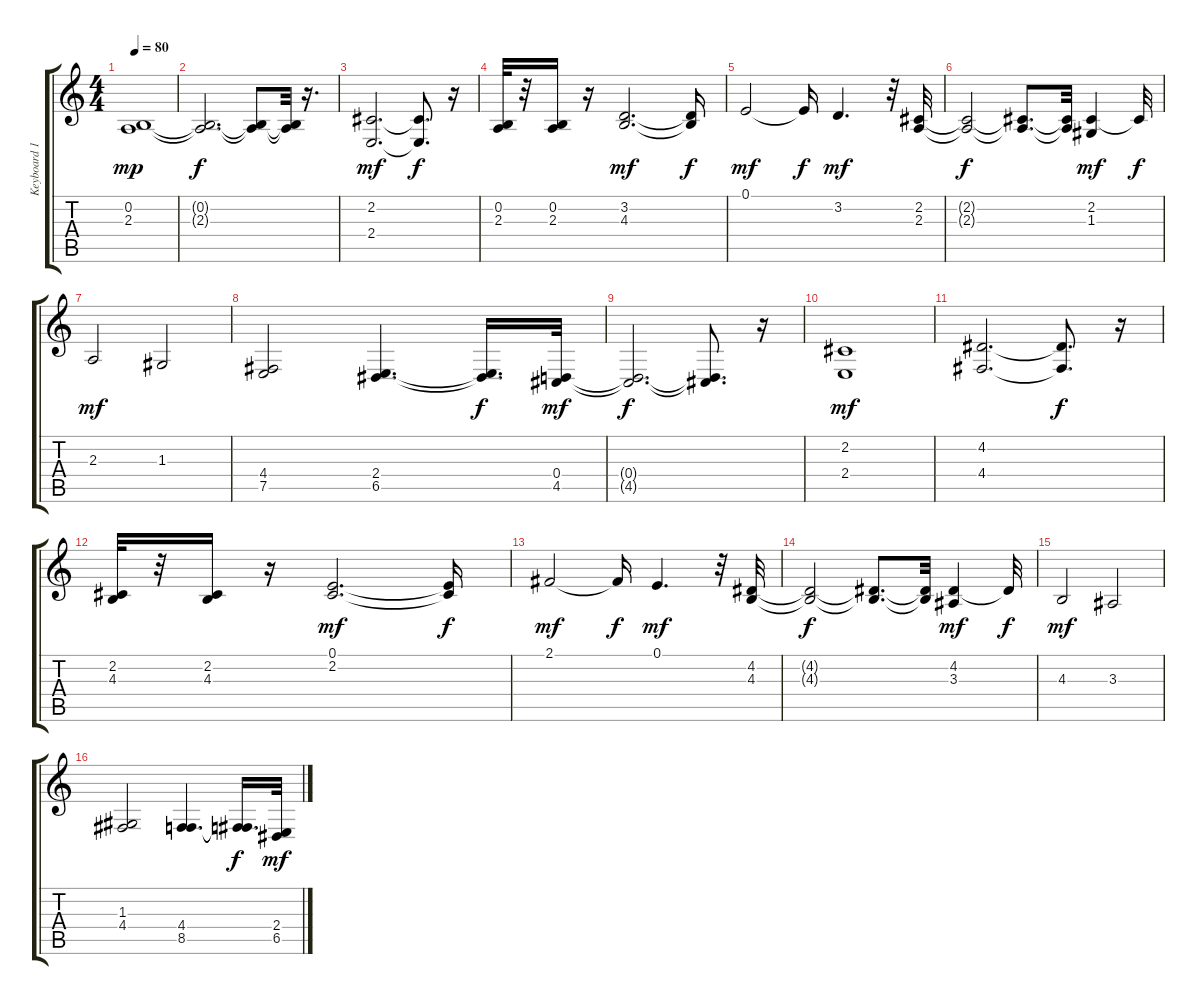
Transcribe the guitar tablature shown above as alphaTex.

\track ("Keyboard 1" "Keyboard 1") {instrument pad2warm}
\staff {score tabs}
\tuning (E4 B3 G3 D3 A2 E2) {hide}
\ts (4 4)
\tempo 80
\clef g2
\ks c
(0.2 2.3).1{dy mp} |
(0.2{t} 2.3{t}).2{d dy f} (0.2{t} 2.3{t}).8 (0.2{t} 2.3{t}).32 r.16{d} |
(2.2 2.4).2{d dy mf} (2.2{t} 2.4{t}).8{d dy f} r.16 |
(0.2 2.3).32 r.32 (0.2 2.3).16 r.16 (3.2 4.3).2{d dy mf} (3.2{t} 4.3{t}).16{dy f} |
0.1.2{dy mf} 0.1{t}.16{dy f} 3.2.4{d dy mf} r.32 (2.2 2.3).32 |
(2.2{t} 2.3{t}).2{dy f} (2.2{t} 2.3{t}).8{d} (2.2{t} 2.3{t}).32 (2.2 1.3).4{dy mf} 2.2{t}.32{dy f} |
2.3.2{dy mf} 1.3.2 |
(4.4 7.5).2 (2.4 6.5).4{d} (2.4{t} 6.5{t}).16{d dy f} (0.4 4.5).32{dy mf} |
(0.4{t} 4.5{t}).2{d dy f} (0.4{t} 4.5{t}).8{d} r.16 |
(2.2 2.4).1{dy mf} |
(4.2 4.4).2{d} (4.2{t} 4.4{t}).8{d dy f} r.16 |
(2.2 4.3).32 r.32 (2.2 4.3).16 r.16 (0.1 2.2).2{d dy mf} (0.1{t} 2.2{t}).16{dy f} |
2.1.2{dy mf} 2.1{t}.16{dy f} 0.1.4{d dy mf} r.32 (4.2 4.3).32 |
(4.2{t} 4.3{t}).2{dy f} (4.2{t} 4.3{t}).8{d} (4.2{t} 4.3{t}).32 (4.2 3.3).4{dy mf} 4.2{t}.32{dy f} |
4.3.2{dy mf} 3.3.2 |
(1.3 4.4).2 (4.4 8.5).4{d} (4.4{t} 8.5{t}).16{d dy f} (2.4 6.5).32{dy mf}
